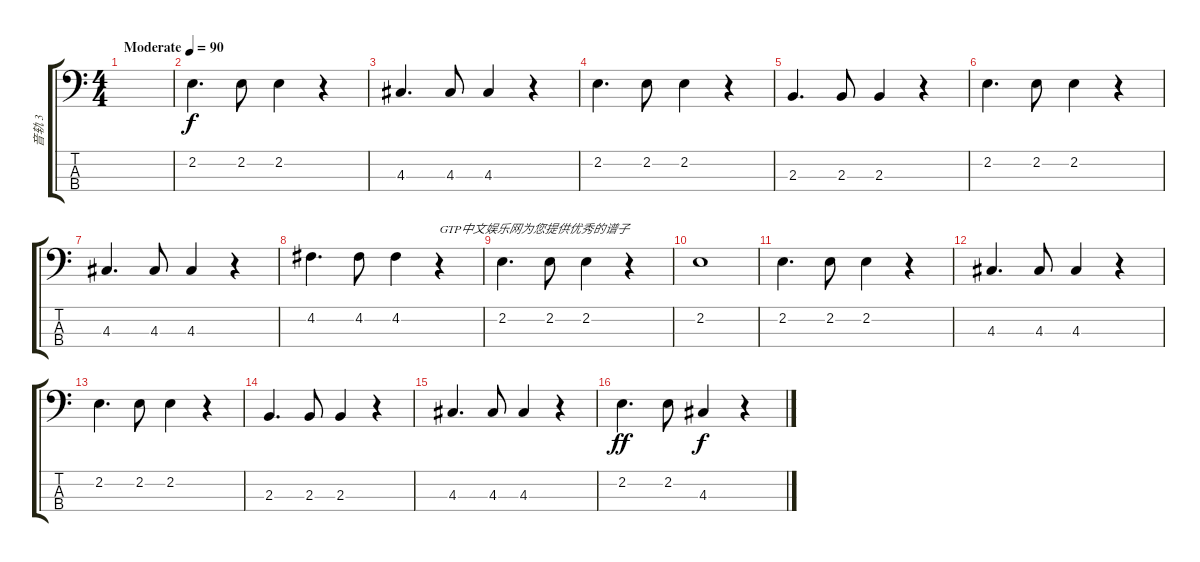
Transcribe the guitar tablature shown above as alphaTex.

\track ("音轨 3" "音轨 3") {instrument electricbassfinger}
\staff {score tabs}
\tuning (G2 D2 A1 E1) {hide}
\ts (4 4)
\tempo (90 "Moderate")
\clef f4
\ks c
|
2.2.4{d} 2.2.8 2.2.4 r.4 |
4.3.4{d} 4.3.8 4.3.4 r.4 |
2.2.4{d} 2.2.8 2.2.4 r.4 |
2.3.4{d} 2.3.8 2.3.4 r.4 |
2.2.4{d} 2.2.8 2.2.4 r.4 |
4.3.4{d} 4.3.8 4.3.4 r.4 |
4.2.4{d} 4.2.8 4.2.4 r.4{txt "GTP中文娱乐网为您提供优秀的谱子"} |
2.2.4{d} 2.2.8 2.2.4 r.4 |
2.2.1 |
2.2.4{d} 2.2.8 2.2.4 r.4 |
4.3.4{d} 4.3.8 4.3.4 r.4 |
2.2.4{d} 2.2.8 2.2.4 r.4 |
2.3.4{d} 2.3.8 2.3.4 r.4 |
4.3.4{d} 4.3.8 4.3.4 r.4 |
2.2.4{d dy ff} 2.2.8 4.3.4{dy f} r.4
